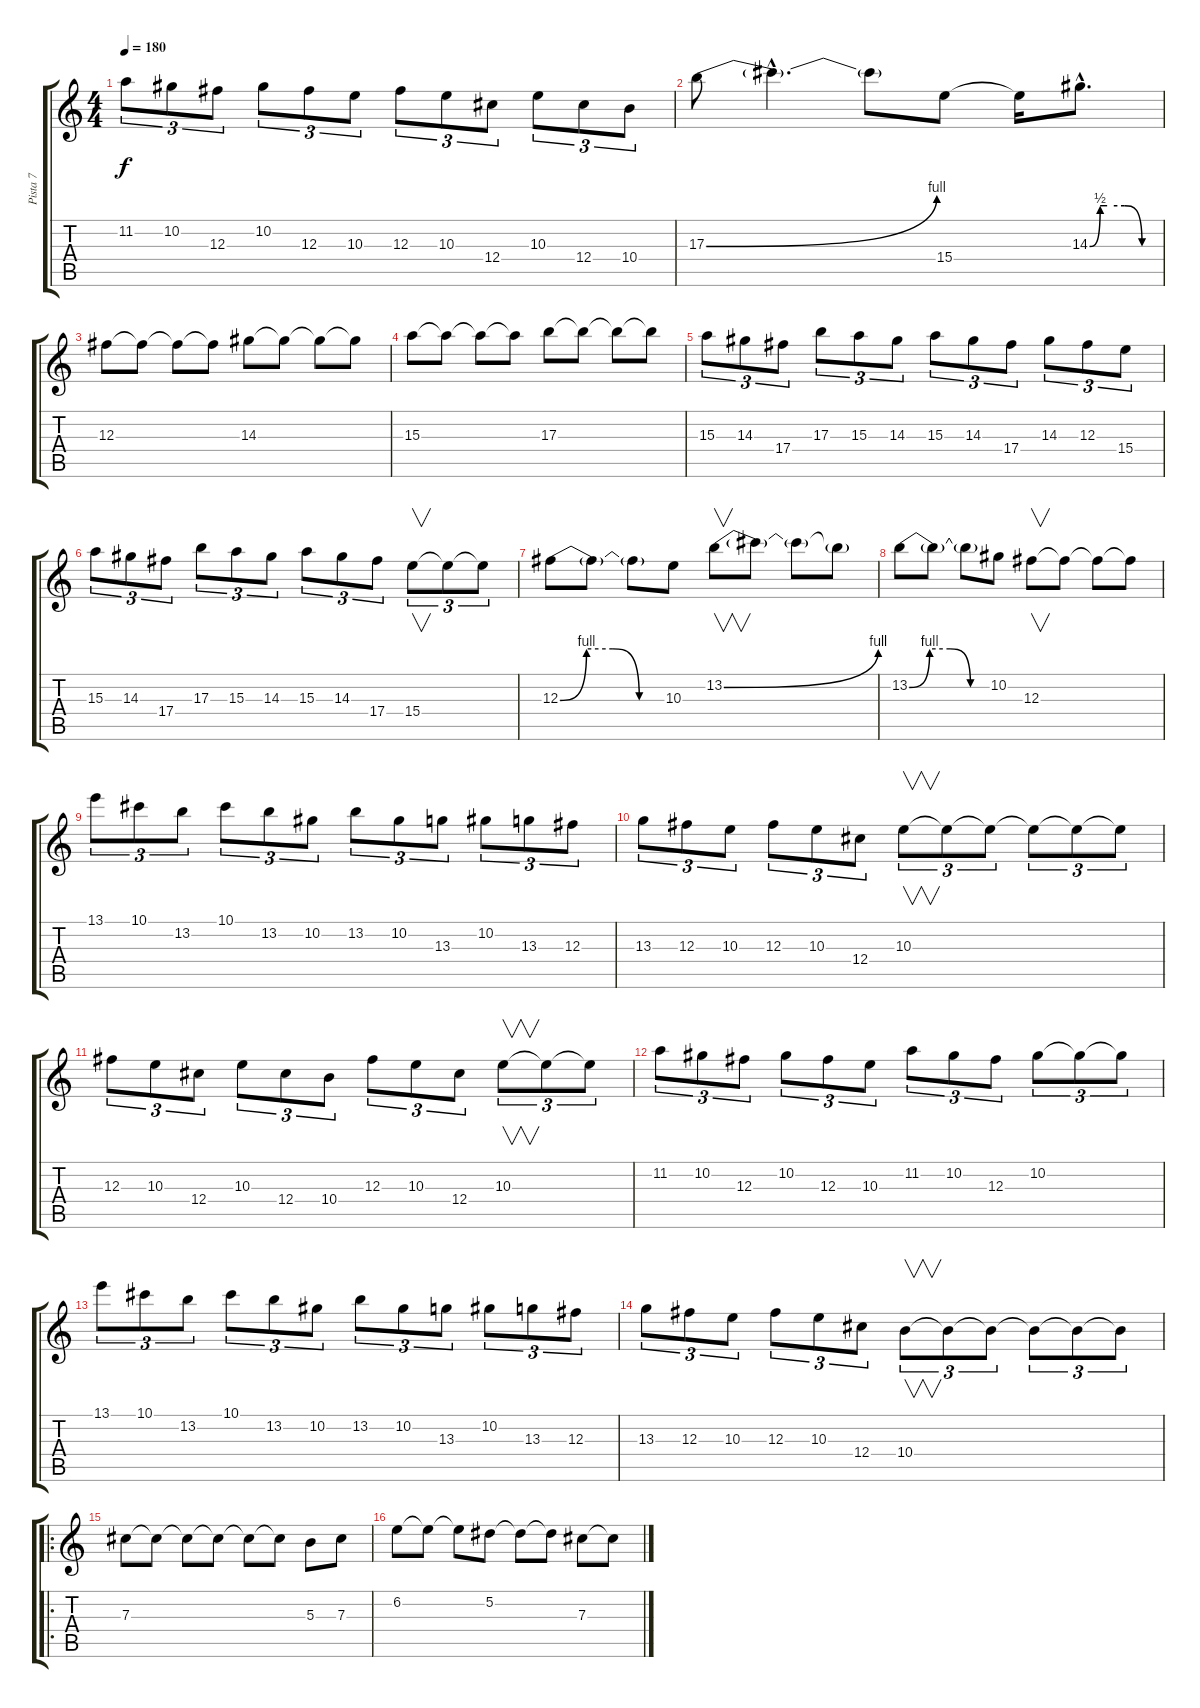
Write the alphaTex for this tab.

\track ("Pista 7" "Pista 7") {instrument distortionguitar}
\staff {score tabs}
\tuning (Eb4 Bb3 Gb3 Db3 Ab2 Eb2) {hide}
\ts (4 4)
\tempo 180
\clef g2
\ks c
11.2.8{tu (3 2) dy f} 10.2.8{tu (3 2)} 12.3.8{tu (3 2)} 10.2.8{tu (3 2)} 12.3.8{tu (3 2)} 10.3.8{tu (3 2)} 12.3.8{tu (3 2)} 10.3.8{tu (3 2)} 12.4.8{tu (3 2)} 10.3.8{tu (3 2)} 12.4.8{tu (3 2)} 10.4.8{tu (3 2)} |
17.3{be (bend 0 0 60 4)}.8 17.3{hac t}.4{d} 17.3{t}.8 15.4.8 15.4{t}.16 14.3{be (custom 0 0 9 2 15 2 30 2 45 0 60 0) hac}.8{d} |
12.3.8 12.3{t}.8 12.3{t}.8 12.3{t}.8 14.3.8 14.3{t}.8 14.3{t}.8 14.3{t}.8 |
15.3.8 15.3{t}.8 15.3{t}.8 15.3{t}.8 17.3.8 17.3{t}.8 17.3{t}.8 17.3{t}.8 |
15.3.8{tu (3 2)} 14.3.8{tu (3 2)} 17.4.8{tu (3 2)} 17.3.8{tu (3 2)} 15.3.8{tu (3 2)} 14.3.8{tu (3 2)} 15.3.8{tu (3 2)} 14.3.8{tu (3 2)} 17.4.8{tu (3 2)} 14.3.8{tu (3 2)} 12.3.8{tu (3 2)} 15.4.8{tu (3 2)} |
15.3.8{tu (3 2)} 14.3.8{tu (3 2)} 17.4.8{tu (3 2)} 17.3.8{tu (3 2)} 15.3.8{tu (3 2)} 14.3.8{tu (3 2)} 15.3.8{tu (3 2)} 14.3.8{tu (3 2)} 17.4.8{tu (3 2)} 15.4.8{v tu (3 2)} 15.4{t}.8{tu (3 2)} 15.4{t}.8{tu (3 2)} |
12.3{be (custom 0 0 15 4 30 4 45 0 60 0)}.8 12.3{t}.8 12.3{t}.8 10.3.8 13.2{be (bend 0 0 60 4)}.8{v} 13.2{t}.8 13.2{t}.8 13.2{t}.8 |
13.2{be (custom 0 0 15 4 30 4 45 0 60 0)}.8 13.2{t}.8 13.2{t}.8 10.2.8 12.3.8{v} 12.3{t}.8 12.3{t}.8 12.3{t}.8 |
13.1.8{tu (3 2)} 10.1.8{tu (3 2)} 13.2.8{tu (3 2)} 10.1.8{tu (3 2)} 13.2.8{tu (3 2)} 10.2.8{tu (3 2)} 13.2.8{tu (3 2)} 10.2.8{tu (3 2)} 13.3.8{tu (3 2)} 10.2.8{tu (3 2)} 13.3.8{tu (3 2)} 12.3.8{tu (3 2)} |
13.3.8{tu (3 2)} 12.3.8{tu (3 2)} 10.3.8{tu (3 2)} 12.3.8{tu (3 2)} 10.3.8{tu (3 2)} 12.4.8{tu (3 2)} 10.3.8{v tu (3 2)} 10.3{t}.8{tu (3 2)} 10.3{t}.8{tu (3 2)} 10.3{t}.8{tu (3 2)} 10.3{t}.8{tu (3 2)} 10.3{t}.8{tu (3 2)} |
12.3.8{tu (3 2)} 10.3.8{tu (3 2)} 12.4.8{tu (3 2)} 10.3.8{tu (3 2)} 12.4.8{tu (3 2)} 10.4.8{tu (3 2)} 12.3.8{tu (3 2)} 10.3.8{tu (3 2)} 12.4.8{tu (3 2)} 10.3.8{v tu (3 2)} 10.3{t}.8{tu (3 2)} 10.3{t}.8{tu (3 2)} |
11.2.8{tu (3 2)} 10.2.8{tu (3 2)} 12.3.8{tu (3 2)} 10.2.8{tu (3 2)} 12.3.8{tu (3 2)} 10.3.8{tu (3 2)} 11.2.8{tu (3 2)} 10.2.8{tu (3 2)} 12.3.8{tu (3 2)} 10.2.8{tu (3 2)} 10.2{t}.8{tu (3 2)} 10.2{t}.8{tu (3 2)} |
13.1.8{tu (3 2)} 10.1.8{tu (3 2)} 13.2.8{tu (3 2)} 10.1.8{tu (3 2)} 13.2.8{tu (3 2)} 10.2.8{tu (3 2)} 13.2.8{tu (3 2)} 10.2.8{tu (3 2)} 13.3.8{tu (3 2)} 10.2.8{tu (3 2)} 13.3.8{tu (3 2)} 12.3.8{tu (3 2)} |
13.3.8{tu (3 2)} 12.3.8{tu (3 2)} 10.3.8{tu (3 2)} 12.3.8{tu (3 2)} 10.3.8{tu (3 2)} 12.4.8{tu (3 2)} 10.4.8{v tu (3 2)} 10.4{t}.8{tu (3 2)} 10.4{t}.8{tu (3 2)} 10.4{t}.8{tu (3 2)} 10.4{t}.8{tu (3 2)} 10.4{t}.8{tu (3 2)} |
\ro
7.3.8{balance 16} 7.3{t}.8 7.3{t}.8 7.3{t}.8 7.3{t}.8 7.3{t}.8 5.3.8 7.3.8 |
6.2.8 6.2{t}.8 6.2{t}.8 5.2.8 5.2{t}.8 5.2{t}.8 7.3.8 7.3{t}.8
